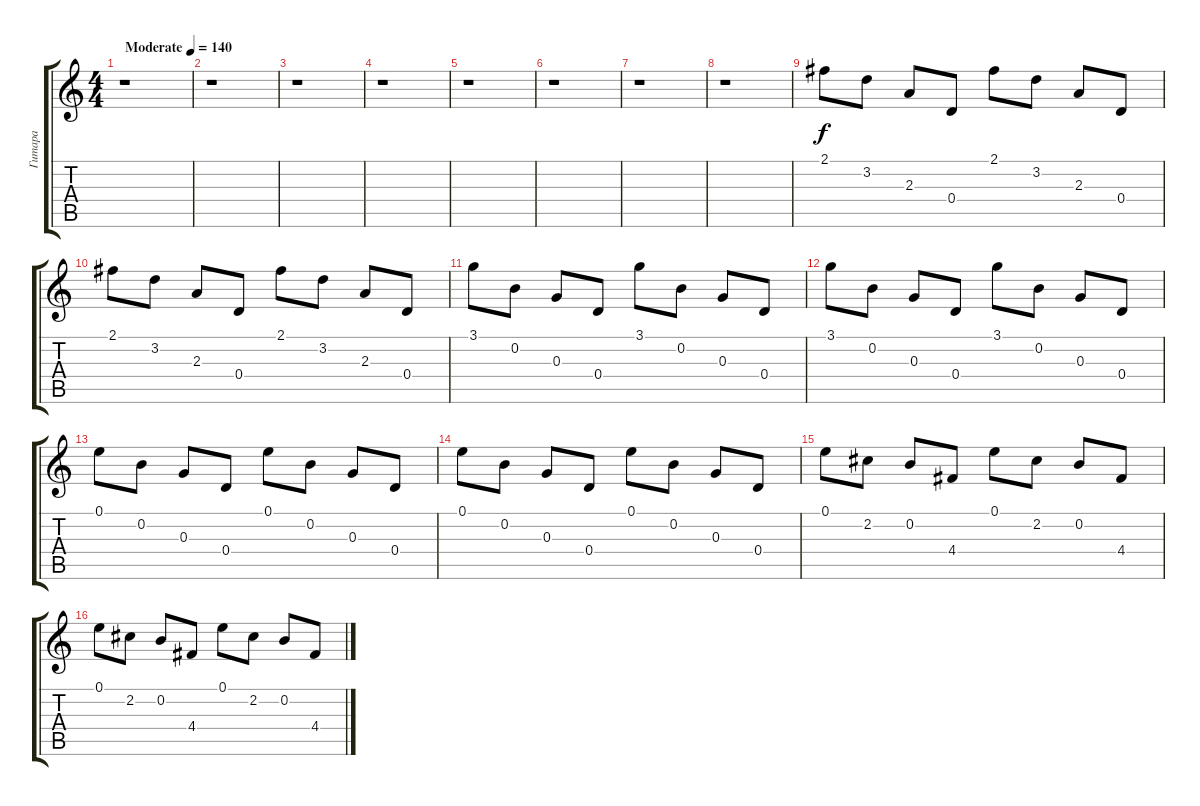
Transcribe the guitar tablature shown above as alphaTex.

\track ("Гитара" "Гитара") {instrument electricguitarjazz}
\staff {score tabs}
\tuning (E4 B3 G3 D3 A2 E2) {hide}
\ts (4 4)
\tempo (140 "Moderate")
\clef g2
\ks c
r.1{dy f instrument electricguitarjazz} |
r.1 |
r.1 |
r.1 |
r.1 |
r.1 |
r.1 |
r.1 |
2.1.8 3.2.8 2.3.8 0.4.8 2.1.8 3.2.8 2.3.8 0.4.8 |
2.1.8 3.2.8 2.3.8 0.4.8 2.1.8 3.2.8 2.3.8 0.4.8 |
3.1.8 0.2.8 0.3.8 0.4.8 3.1.8 0.2.8 0.3.8 0.4.8 |
3.1.8 0.2.8 0.3.8 0.4.8 3.1.8 0.2.8 0.3.8 0.4.8 |
0.1.8 0.2.8 0.3.8 0.4.8 0.1.8 0.2.8 0.3.8 0.4.8 |
0.1.8 0.2.8 0.3.8 0.4.8 0.1.8 0.2.8 0.3.8 0.4.8 |
0.1.8 2.2.8 0.2.8 4.4.8 0.1.8 2.2.8 0.2.8 4.4.8 |
0.1.8 2.2.8 0.2.8 4.4.8 0.1.8 2.2.8 0.2.8 4.4.8
